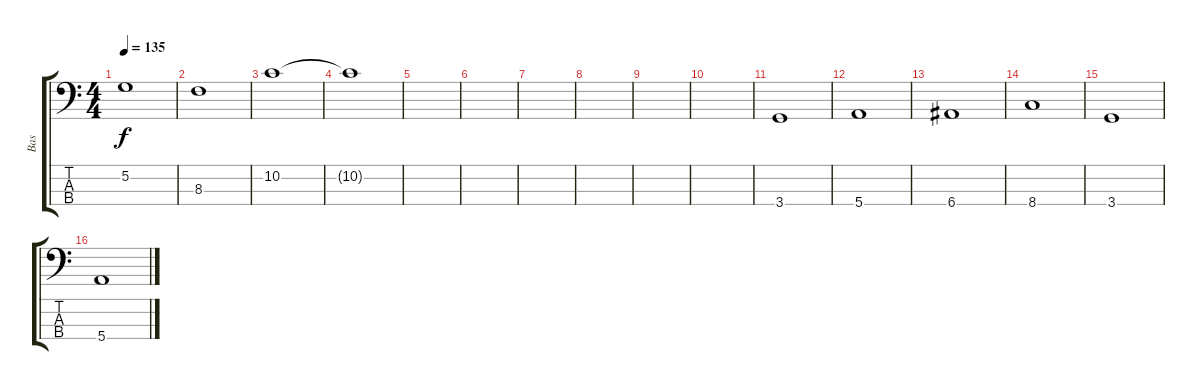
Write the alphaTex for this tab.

\track ("Bas" "Bas") {instrument electricbassfinger}
\staff {score tabs}
\tuning (G2 D2 A1 E1) {hide}
\ts (4 4)
\tempo 135
\clef f4
\ks c
5.2.1{dy f} |
8.3.1 |
10.2.1 |
10.2{t}.1 |
|
|
|
|
|
|
3.4.1 |
5.4.1 |
6.4.1 |
8.4.1 |
3.4.1 |
5.4.1
